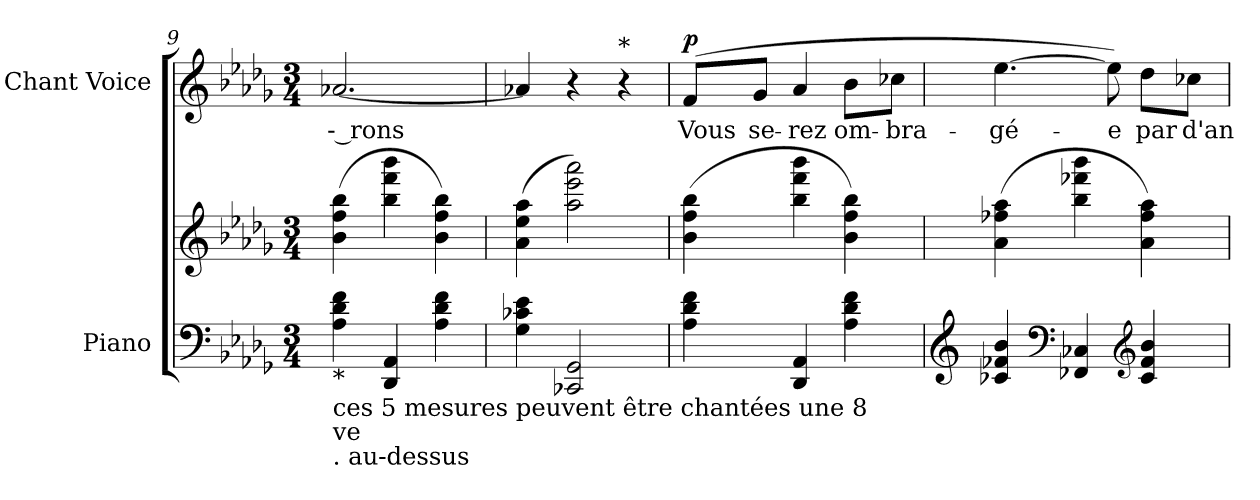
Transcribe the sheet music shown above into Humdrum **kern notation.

**kern	**kern	**kern	**text	**dynam
*part2	*part2	*part1	*part1	*part1
*staff3	*staff2	*staff1	*staff1	*staff1
*I"Piano	*	*I"Chant Voice	*	*
*I'Pno	*	*	*	*
*clefF4	*clefG2	*clefG2	*	*
*k[b-e-a-d-g-]	*k[b-e-a-d-g-]	*k[b-e-a-d-g-]	*	*
*M3/4	*M3/4	*M3/4	*	*
=9	=9	=9	=9	=9
!LO:TX:b:t=*	!	!	!	!
!LO:TX:b:t=ces 5 mesures peuvent être chantées une 8	!	!	!	!
!LO:TX:b:t=ve	!	!	!	!
!LO:TX:b:t=. au-dessus	!	!	!	!
4A-\ 4d-\ 4f\	(4b-\ 4ff\ 4bb-\	[2.a-X/	-- rons	.
4DD-/ 4AA-/	4bb-\ 4fff\ 4bbb-\	.	.	.
4A-\ 4d-\ 4f\	4b-\ 4ff\ 4bb-\)	.	.	.
=10	=10	=10	=10	=10
4G-\ 4c-X\ 4e-\	(4a-\ 4ee-\ 4aa-\	4a-X/]	.	.
2CC-X/ 2GG-/	2aa-\ 2eee-\ 2aaa-\)	4r	.	.
!	!	!LO:TX:a:t=*	!	!
.	.	4r	.	.
=11	=11	=11	=11	=11
!	!	!	!	!LO:DY:a
4A-\ 4d-\ 4f\	(4b-\ 4ff\ 4bb-\	(8f/L	Vous	p
.	.	8g-/J	se-	.
4DD-/ 4AA-/	4bb-\ 4fff\ 4bbb-\	4a-/	-rez	.
4A-\ 4d-\ 4f\	4b-\ 4ff\ 4bb-\)	8b-\L	om-	.
.	.	8cc-X\J	-bra-	.
=12	=12	=12	=12	=12
*clefG2	*	*	*	*
4c-X/ 4f-X/ 4b-/	(4a-\ 4ff-X\ 4aa-\	[4.ee-\	-gé-	.
*clefF4	*	*	*	*
4FF-X/ 4C-X/	4bb-\ 4fff-X\ 4bbb-\	.	.	.
.	.	8ee-\])	-e	.
*clefG2	*	*	*	*
4c-/ 4f-/ 4b-/	4a-\ 4ff-\ 4aa-\)	8dd-\L	par	.
.	.	8cc-X\J	d'an-	.
=	=	=	=	=
*-	*-	*-	*-	*-
